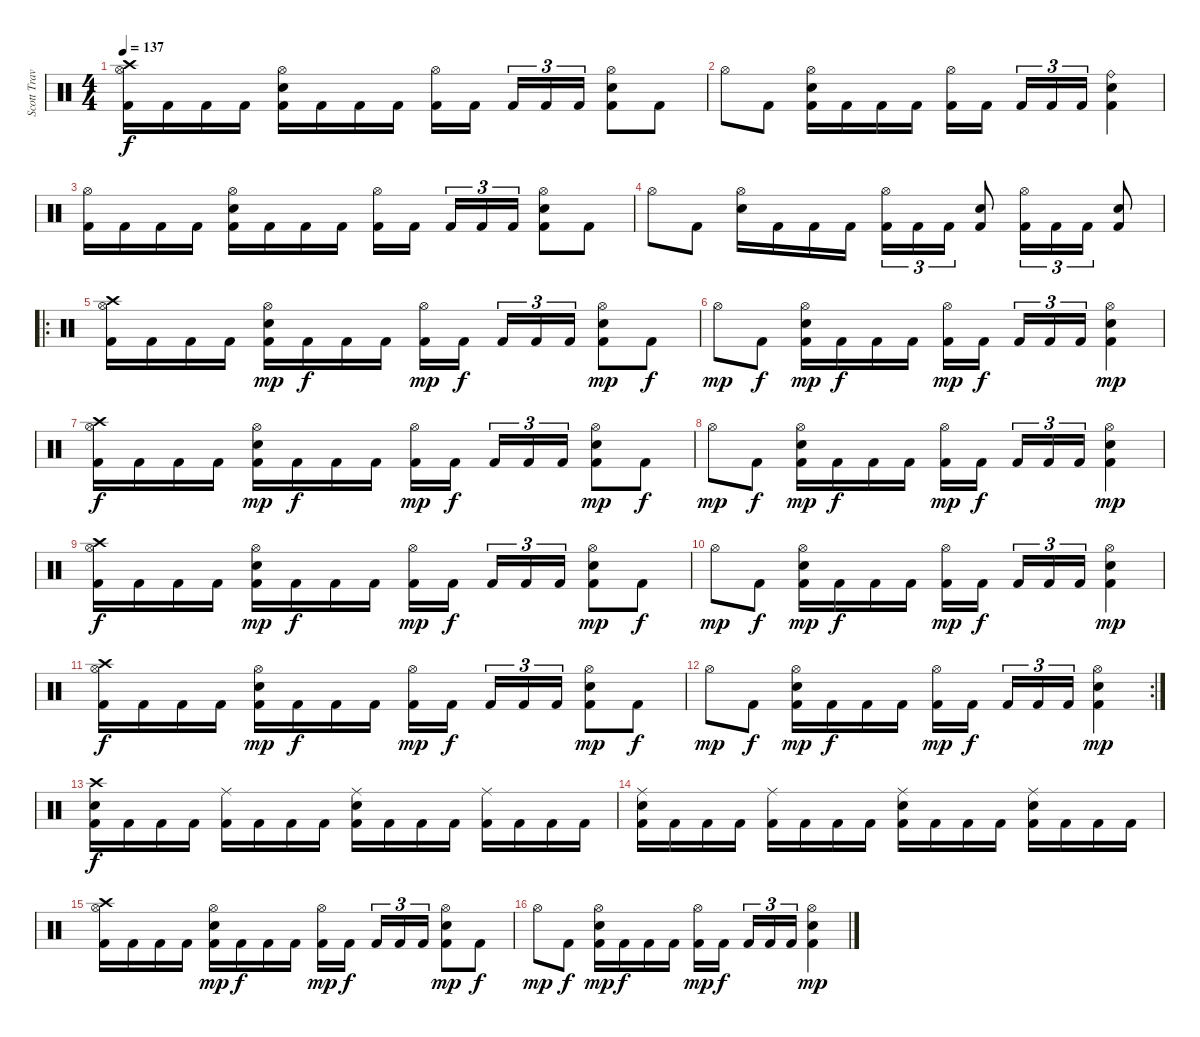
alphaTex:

\track ("Scott Travis" "Scott Trav") {instrument percussion}
\staff {score}
\articulation defaults
\ts (4 4)
\tempo 137
\clef neutral
\ks c
("Hi-Hat (open)" "Crash high (hit)" "Kick (hit) 2").16{dy f} "Kick (hit) 2".16 "Kick (hit) 2".16 "Kick (hit) 2".16 ("Hi-Hat (open)" "Snare (hit) 2" "Kick (hit) 2").16 "Kick (hit) 2".16 "Kick (hit) 2".16 "Kick (hit) 2".16 ("Hi-Hat (open)" "Kick (hit) 2").16 "Kick (hit) 2".16 "Kick (hit) 2".16{tu (3 2)} "Kick (hit) 2".16{tu (3 2)} "Kick (hit) 2".16{tu (3 2)} ("Hi-Hat (open)" "Snare (hit) 2" "Kick (hit) 2").8 "Kick (hit) 2".8 |
"Hi-Hat (open)".8 "Kick (hit) 2".8 ("Hi-Hat (open)" "Snare (hit) 2" "Kick (hit) 2").16 "Kick (hit) 2".16 "Kick (hit) 2".16 "Kick (hit) 2".16 ("Hi-Hat (open)" "Kick (hit) 2").16 "Kick (hit) 2".16 "Kick (hit) 2".16{tu (3 2)} "Kick (hit) 2".16{tu (3 2)} "Kick (hit) 2".16{tu (3 2)} ("Ride (bell)" "Snare (hit) 2" "Kick (hit) 2").4 |
("Hi-Hat (open)" "Kick (hit) 2").16 "Kick (hit) 2".16 "Kick (hit) 2".16 "Kick (hit) 2".16 ("Hi-Hat (open)" "Snare (hit) 2" "Kick (hit) 2").16 "Kick (hit) 2".16 "Kick (hit) 2".16 "Kick (hit) 2".16 ("Hi-Hat (open)" "Kick (hit) 2").16 "Kick (hit) 2".16 "Kick (hit) 2".16{tu (3 2)} "Kick (hit) 2".16{tu (3 2)} "Kick (hit) 2".16{tu (3 2)} ("Hi-Hat (open)" "Snare (hit) 2" "Kick (hit) 2").8 "Kick (hit) 2".8 |
"Hi-Hat (open)".8 "Kick (hit) 2".8 ("Hi-Hat (open)" "Snare (hit) 2").16 "Kick (hit) 2".16 "Kick (hit) 2".16 "Kick (hit) 2".16 ("Hi-Hat (open)" "Kick (hit) 2").16{tu (3 2)} "Kick (hit) 2".16{tu (3 2)} "Kick (hit) 2".16{tu (3 2)} ("Snare (hit) 2" "Kick (hit) 2").8 ("Hi-Hat (open)" "Kick (hit) 2").16{tu (3 2)} "Kick (hit) 2".16{tu (3 2)} "Kick (hit) 2".16{tu (3 2)} ("Snare (hit) 2" "Kick (hit) 2").8 |
\ro
("Hi-Hat (open)" "Crash high (hit)" "Kick (hit) 2").16 "Kick (hit) 2".16 "Kick (hit) 2".16 "Kick (hit) 2".16 ("Hi-Hat (open)" "Snare (hit) 2" "Kick (hit) 2").16{dy mp} "Kick (hit) 2".16{dy f} "Kick (hit) 2".16 "Kick (hit) 2".16 ("Hi-Hat (open)" "Kick (hit) 2").16{dy mp} "Kick (hit) 2".16{dy f} "Kick (hit) 2".16{tu (3 2)} "Kick (hit) 2".16{tu (3 2)} "Kick (hit) 2".16{tu (3 2)} ("Hi-Hat (open)" "Snare (hit) 2" "Kick (hit) 2").8{dy mp} "Kick (hit) 2".8{dy f} |
"Hi-Hat (open)".8{dy mp} "Kick (hit) 2".8{dy f} ("Hi-Hat (open)" "Snare (hit) 2" "Kick (hit) 2").16{dy mp} "Kick (hit) 2".16{dy f} "Kick (hit) 2".16 "Kick (hit) 2".16 ("Hi-Hat (open)" "Kick (hit) 2").16{dy mp} "Kick (hit) 2".16{dy f} "Kick (hit) 2".16{tu (3 2)} "Kick (hit) 2".16{tu (3 2)} "Kick (hit) 2".16{tu (3 2)} ("Hi-Hat (open)" "Snare (hit) 2" "Kick (hit) 2").4{dy mp} |
("Hi-Hat (open)" "Crash high (hit)" "Kick (hit) 2").16{dy f} "Kick (hit) 2".16 "Kick (hit) 2".16 "Kick (hit) 2".16 ("Hi-Hat (open)" "Snare (hit) 2" "Kick (hit) 2").16{dy mp} "Kick (hit) 2".16{dy f} "Kick (hit) 2".16 "Kick (hit) 2".16 ("Hi-Hat (open)" "Kick (hit) 2").16{dy mp} "Kick (hit) 2".16{dy f} "Kick (hit) 2".16{tu (3 2)} "Kick (hit) 2".16{tu (3 2)} "Kick (hit) 2".16{tu (3 2)} ("Hi-Hat (open)" "Snare (hit) 2" "Kick (hit) 2").8{dy mp} "Kick (hit) 2".8{dy f} |
"Hi-Hat (open)".8{dy mp} "Kick (hit) 2".8{dy f} ("Hi-Hat (open)" "Snare (hit) 2" "Kick (hit) 2").16{dy mp} "Kick (hit) 2".16{dy f} "Kick (hit) 2".16 "Kick (hit) 2".16 ("Hi-Hat (open)" "Kick (hit) 2").16{dy mp} "Kick (hit) 2".16{dy f} "Kick (hit) 2".16{tu (3 2)} "Kick (hit) 2".16{tu (3 2)} "Kick (hit) 2".16{tu (3 2)} ("Hi-Hat (open)" "Snare (hit) 2" "Kick (hit) 2").4{dy mp} |
("Hi-Hat (open)" "Crash high (hit)" "Kick (hit) 2").16{dy f} "Kick (hit) 2".16 "Kick (hit) 2".16 "Kick (hit) 2".16 ("Hi-Hat (open)" "Snare (hit) 2" "Kick (hit) 2").16{dy mp} "Kick (hit) 2".16{dy f} "Kick (hit) 2".16 "Kick (hit) 2".16 ("Hi-Hat (open)" "Kick (hit) 2").16{dy mp} "Kick (hit) 2".16{dy f} "Kick (hit) 2".16{tu (3 2)} "Kick (hit) 2".16{tu (3 2)} "Kick (hit) 2".16{tu (3 2)} ("Hi-Hat (open)" "Snare (hit) 2" "Kick (hit) 2").8{dy mp} "Kick (hit) 2".8{dy f} |
"Hi-Hat (open)".8{dy mp} "Kick (hit) 2".8{dy f} ("Hi-Hat (open)" "Snare (hit) 2" "Kick (hit) 2").16{dy mp} "Kick (hit) 2".16{dy f} "Kick (hit) 2".16 "Kick (hit) 2".16 ("Hi-Hat (open)" "Kick (hit) 2").16{dy mp} "Kick (hit) 2".16{dy f} "Kick (hit) 2".16{tu (3 2)} "Kick (hit) 2".16{tu (3 2)} "Kick (hit) 2".16{tu (3 2)} ("Hi-Hat (open)" "Snare (hit) 2" "Kick (hit) 2").4{dy mp} |
("Hi-Hat (open)" "Crash high (hit)" "Kick (hit) 2").16{dy f} "Kick (hit) 2".16 "Kick (hit) 2".16 "Kick (hit) 2".16 ("Hi-Hat (open)" "Snare (hit) 2" "Kick (hit) 2").16{dy mp} "Kick (hit) 2".16{dy f} "Kick (hit) 2".16 "Kick (hit) 2".16 ("Hi-Hat (open)" "Kick (hit) 2").16{dy mp} "Kick (hit) 2".16{dy f} "Kick (hit) 2".16{tu (3 2)} "Kick (hit) 2".16{tu (3 2)} "Kick (hit) 2".16{tu (3 2)} ("Hi-Hat (open)" "Snare (hit) 2" "Kick (hit) 2").8{dy mp} "Kick (hit) 2".8{dy f} |
\rc 2 "Hi-Hat (open)".8{dy mp} "Kick (hit) 2".8{dy f}
("Hi-Hat (open)" "Snare (hit) 2" "Kick (hit) 2").16{dy mp} "Kick (hit) 2".16{dy f} "Kick (hit) 2".16 "Kick (hit) 2".16 ("Hi-Hat (open)" "Kick (hit) 2").16{dy mp} "Kick (hit) 2".16{dy f} "Kick (hit) 2".16{tu (3 2)} "Kick (hit) 2".16{tu (3 2)} "Kick (hit) 2".16{tu (3 2)} ("Hi-Hat (open)" "Snare (hit) 2" "Kick (hit) 2").4{dy mp} |
("Crash high (hit)" "Snare (hit) 2" "Kick (hit) 2").16{dy f} "Kick (hit) 2".16 "Kick (hit) 2".16 "Kick (hit) 2".16 ("Ride (middle)" "Kick (hit) 2").16 "Kick (hit) 2".16 "Kick (hit) 2".16 "Kick (hit) 2".16 ("Ride (middle)" "Snare (hit) 2" "Kick (hit) 2").16 "Kick (hit) 2".16 "Kick (hit) 2".16 "Kick (hit) 2".16 ("Ride (middle)" "Kick (hit) 2").16 "Kick (hit) 2".16 "Kick (hit) 2".16 "Kick (hit) 2".16 |
("Ride (middle)" "Snare (hit) 2" "Kick (hit) 2").16 "Kick (hit) 2".16 "Kick (hit) 2".16 "Kick (hit) 2".16 ("Ride (middle)" "Kick (hit) 2").16 "Kick (hit) 2".16 "Kick (hit) 2".16 "Kick (hit) 2".16 ("Ride (middle)" "Snare (hit) 2" "Kick (hit) 2").16 "Kick (hit) 2".16 "Kick (hit) 2".16 "Kick (hit) 2".16 ("Ride (middle)" "Snare (hit) 2" "Kick (hit) 2").16 "Kick (hit) 2".16 "Kick (hit) 2".16 "Kick (hit) 2".16 |
("Hi-Hat (open)" "Crash high (hit)" "Kick (hit) 2").16 "Kick (hit) 2".16 "Kick (hit) 2".16 "Kick (hit) 2".16 ("Hi-Hat (open)" "Snare (hit) 2" "Kick (hit) 2").16{dy mp} "Kick (hit) 2".16{dy f} "Kick (hit) 2".16 "Kick (hit) 2".16 ("Hi-Hat (open)" "Kick (hit) 2").16{dy mp} "Kick (hit) 2".16{dy f} "Kick (hit) 2".16{tu (3 2)} "Kick (hit) 2".16{tu (3 2)} "Kick (hit) 2".16{tu (3 2)} ("Hi-Hat (open)" "Snare (hit) 2" "Kick (hit) 2").8{dy mp} "Kick (hit) 2".8{dy f} |
"Hi-Hat (open)".8{dy mp} "Kick (hit) 2".8{dy f} ("Hi-Hat (open)" "Snare (hit) 2" "Kick (hit) 2").16{dy mp} "Kick (hit) 2".16{dy f} "Kick (hit) 2".16 "Kick (hit) 2".16 ("Hi-Hat (open)" "Kick (hit) 2").16{dy mp} "Kick (hit) 2".16{dy f} "Kick (hit) 2".16{tu (3 2)} "Kick (hit) 2".16{tu (3 2)} "Kick (hit) 2".16{tu (3 2)} ("Hi-Hat (open)" "Snare (hit) 2" "Kick (hit) 2").4{dy mp}
